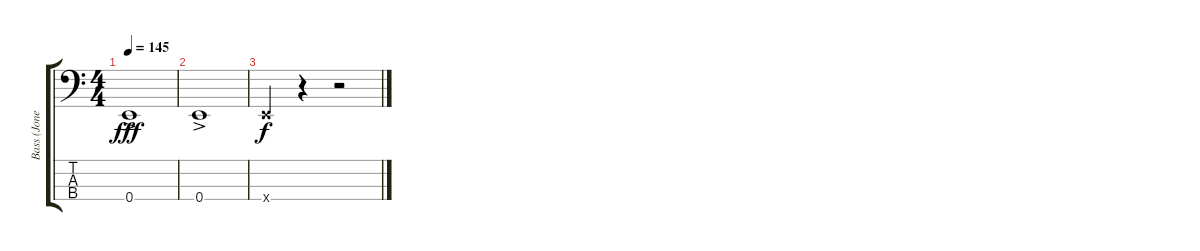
\track ("Bass (Jones)" "Bass (Jone") {instrument electricbassfinger}
\staff {score tabs}
\tuning (G2 D2 A1 E1) {hide}
\ts (4 4)
\tempo 145
\clef f4
\ks c
0.4{ac}.1{dy fff} |
0.4{ac}.1 |
0.4{x}.4{dy f} r.4 r.2
